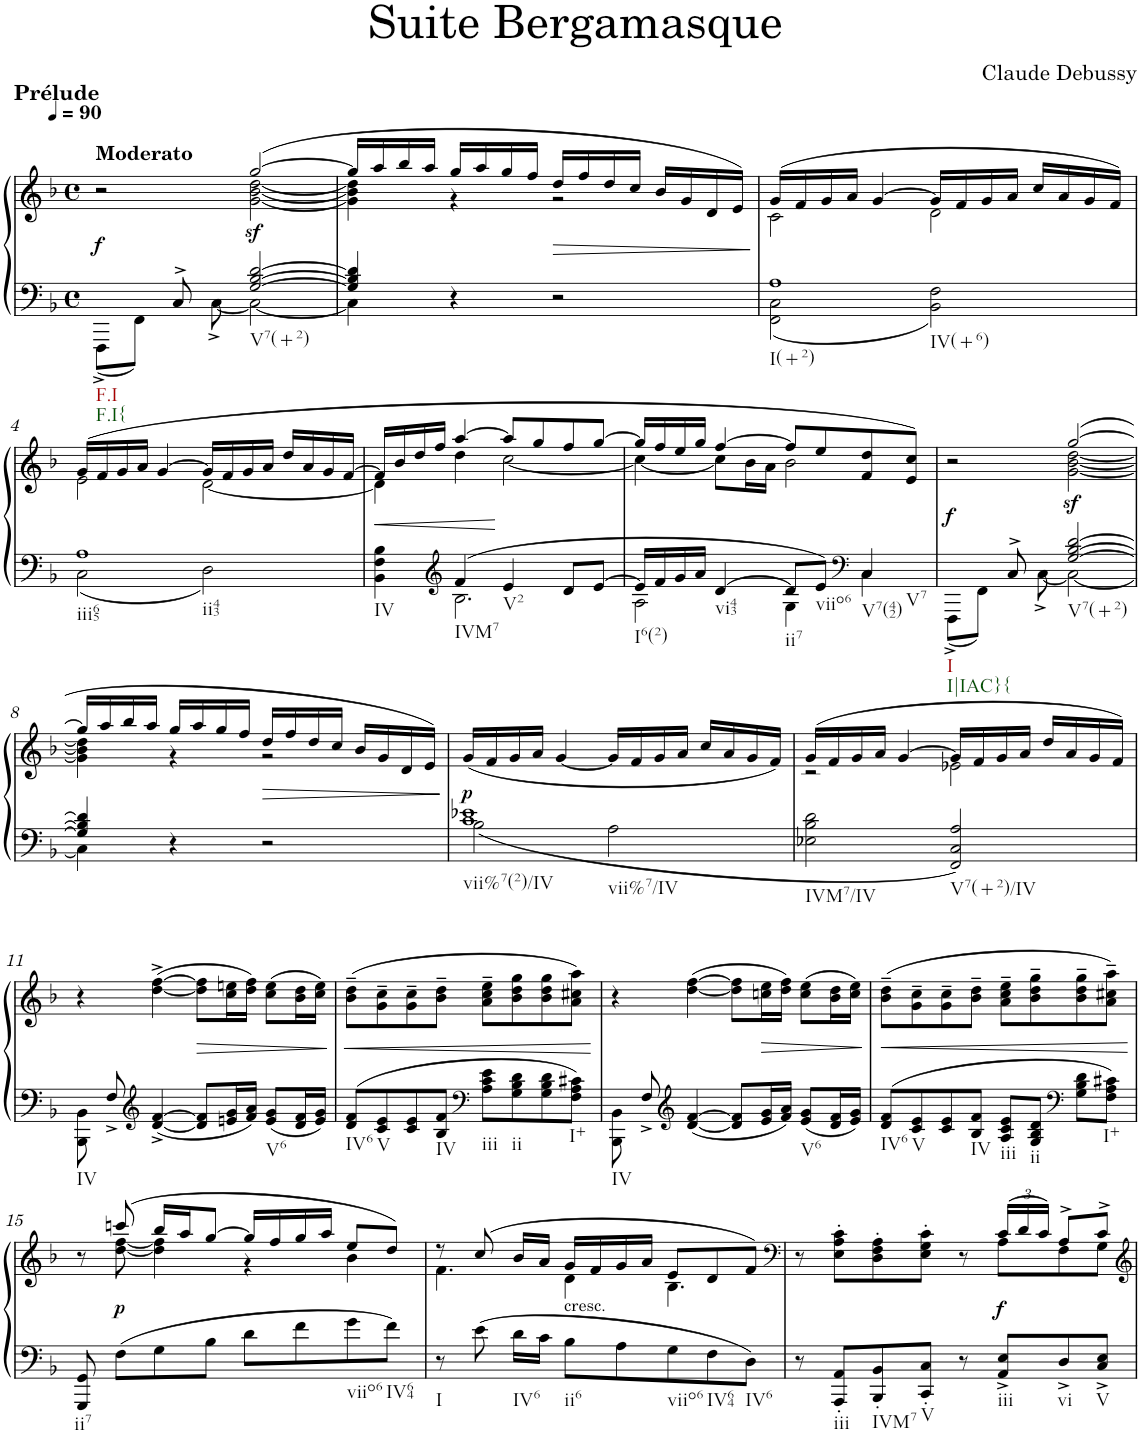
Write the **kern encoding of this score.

**kern	**kern	**dynam
*part1	*part1	*part1
*staff2	*staff1	*staff1/2
*I"Piano	*	*
*I'Pno.	*	*
*clefF4	*clefG2	*
*k[b-]	*k[b-]	*
*M4/4	*M4/4	*
*met(c)	*met(c)	*
*MM90	*MM90	*
=1	=1	=1
*^	*^	*
!	!	!LO:TX:a:B:t=Prélude	!	!
!	!	!LO:TX:a:B:t=Moderato	!	!
!LO:TX:a:B:t=Prélude	!	!	!	!
!LO:TX:b:t=F.I	!	!	!	!
!LO:TX:b:t=F.I{	!	!	!	!
!	!	!	!	!LO:DY:b
2ryy	8FFF^\L	2r	2ryy	f
.	8FF\J	.	.	.
.	8C^/	.	.	.
.	[8C^\	.	.	.
!LO:TX:b:t=V7(+2)	!	!	!	!
!	!	!	!	!LO:DY:b
[2G/ [2B-/ [2d/	2C\_	([2gg/	[2g\ [2b-\ [2dd\	sf
=2	=2	=2	=2	=2
4G/] 4B-/] 4d/]	4C\]	16gg/LL]	4g\] 4b-\] 4dd\]	.
.	.	16aa/	.	.
.	.	16bb-/	.	.
.	.	16aa/JJ	.	.
4r	4ryy	16gg/LL	4r	.
.	.	16aa/	.	.
.	.	16gg/	.	.
.	.	16ff/JJ	.	.
!	!	!	!	!LO:HP:b
2r	2ryy	16dd/LL	2r	>
.	.	16ff/	.	.
.	.	16dd/	.	.
.	.	16cc/JJ	.	.
.	.	16b-/LL	.	.
.	.	16g/	.	.
.	.	16d/	.	.
.	.	16e/JJ)	.	.
*v	*v	*	*	*
*	*v	*v	*
.	.	]
=3	=3	=3
*^	*^	*
!LO:TX:b:t=I(+2)	!	!	!	!
!LO:TX:b:t=IV(+6)	!	!	!	!
1A	2FF\ 2C\	(16g/LL	2c\	.
.	.	16f/	.	.
.	.	16g/	.	.
.	.	16a/JJ	.	.
.	.	[4g/	.	.
.	2BB-\ 2F\	16g/LL]	2d\	.
.	.	16f/	.	.
.	.	16g/	.	.
.	.	16a/JJ	.	.
.	.	16cc/LL	.	.
.	.	16a/	.	.
.	.	16g/	.	.
.	.	16f/JJ)	.	.
!!LO:LB:g=z	!!
=4	=4	=4	=4	=4
!LO:TX:b:t=iii65	!	!	!	!
!LO:TX:b:t=ii43	!	!	!	!
1A	2C\	(16g/LL	2e\	.
.	.	16f/	.	.
.	.	16g/	.	.
.	.	16a/JJ	.	.
.	.	[4g/	.	.
.	2D\	16g/LL]	[2d\	.
.	.	16f/	.	.
.	.	16g/	.	.
.	.	16a/JJ	.	.
.	.	16dd/LL	.	.
.	.	16a/	.	.
.	.	16g/	.	.
.	.	[16f/JJ	.	.
=5	=5	=5	=5	=5
!LO:TX:b:t=IV	!	!	!	!
!	!	!	!	!LO:HP:b
4BB-\ 4F\ 4B-\	4ryy	16f/LL]	4d\]	<
.	.	16b-/	.	.
.	.	16dd/	.	.
.	.	16ff/JJ	.	.
*clefG2	*	*	*	*
!LO:TX:b:t=IVM7	!	!	!	!
4f/	2.B-\	[4aa/	4dd\	.
!LO:TX:b:t=V2	!	!	!	!
4e/	.	8aa/L]	[2cc\	[
.	.	8gg/	.	.
8d/L	.	8ff/	.	.
[8e/J	.	[8gg/J	.	.
=6	=6	=6	=6	=6
!LO:TX:b:t=I6(2)	!	!	!	!
16e/LL]	2A\	16gg/LL]	4cc\_	.
16f/	.	16ff/	.	.
16g/	.	16ee/	.	.
16a/JJ	.	16gg/JJ	.	.
!LO:TX:b:t=vi43	!	!	!	!
[4d/	.	[4ff/	8cc\L]	.
.	.	.	16b-\L	.
.	.	.	16a\JJ	.
!LO:TX:b:t=ii7	!	!	!	!
8d/L]	4G\	8ff/L]	2b-\	.
!LO:TX:b:t=viio6	!	!	!	!
8e/J	.	8ee/	.	.
*clefF4	*	*	*	*
!LO:TX:b:t=V7(42)	!	!	!	!
!LO:TX:b:t=V7	!	!	!	!
4C/	4C\	8f/ 8dd/	.	.
.	.	8e/ 8cc/J)	.	.
=7	=7	=7	=7	=7
!LO:TX:b:t=I	!	!	!	!
!LO:TX:b:t=I|IAC}{	!	!	!	!
!	!	!	!	!LO:DY:b
2ryy	8FFF^\L	2r	2ryy	f
.	8FF\J	.	.	.
.	8C^/	.	.	.
.	[8C^\	.	.	.
!LO:TX:b:t=V7(+2)	!	!	!	!
!	!	!	!	!LO:DY:b
[2G/ [2B-/ [2d/	2C\_	([2gg/	[2g\ [2b-\ [2dd\	sf
!!LO:LB:g=z	!!
=8	=8	=8	=8	=8
4G/] 4B-/] 4d/]	4C\]	16gg/LL]	4g\] 4b-\] 4dd\]	.
.	.	16aa/	.	.
.	.	16bb-/	.	.
.	.	16aa/JJ	.	.
4r	4ryy	16gg/LL	4r	.
.	.	16aa/	.	.
.	.	16gg/	.	.
.	.	16ff/JJ	.	.
!	!	!	!	!LO:HP:b
2r	2ryy	16dd/LL	2r	>
.	.	16ff/	.	.
.	.	16dd/	.	.
.	.	16cc/JJ	.	.
.	.	16b-/LL	.	.
.	.	16g/	.	.
.	.	16d/	.	.
.	.	16e/JJ)	.	.
*v	*v	*	*	*
*	*v	*v	*
.	.	]
=9	=9	=9
*^	*	*
!LO:TX:b:t=vii%7(2)/IV	!	!	!
!LO:TX:b:t=vii%7/IV	!	!	!
!	!	!	!LO:DY:b
1c 1e-X	2B-\	(16g/LL	p
.	.	16f/	.
.	.	16g/	.
.	.	16a/JJ	.
.	.	[4g/	.
.	2A\	16g/LL]	.
.	.	16f/	.
.	.	16g/	.
.	.	16a/JJ	.
.	.	16cc/LL	.
.	.	16a/	.
.	.	16g/	.
.	.	16f/JJ)	.
*v	*v	*	*
=10	=10	=10
*	*^	*
!LO:TX:b:t=IVM7/IV	!	!	!
2E-X\ 2B-\ 2d\	(16g/LL	2r	.
.	16f/	.	.
.	16g/	.	.
.	16a/JJ	.	.
.	[4g/	.	.
!LO:TX:b:t=V7(+2)/IV	!	!	!
2FF/ 2C/ 2A/	16g/LL]	2e-X\	.
.	16f/	.	.
.	16g/	.	.
.	16a/JJ	.	.
.	16dd/LL	.	.
.	16a/	.	.
.	16g/	.	.
.	16f/JJ)	.	.
*	*v	*v	*
!!LO:LB:g=z
=11	=11	=11
!LO:TX:b:t=IV	!	!
8BBB-\ 8BB-\	4r	.
8F^/	.	.
*clefG2	*	*
[4d/^ [4f/^	([4dd\^ [4ff\^	.
!	!	!LO:HP:b
8d/] 8f/]L	8dd\] 8ff\]L	>
16en/ 16g/L	16cc\ 16een\L	.
16f/ 16a/JJ	16dd\ 16ff\JJ)	.
!LO:TX:b:t=V6	!	!
8e/ 8g/L	(8cc\ 8ee\L	.
16d/ 16f/L	16b-\ 16dd\L	.
16e/ 16g/JJ	16cc\ 16ee\JJ)	.
.	.	]
=12	=12	=12
!LO:TX:b:t=IV6	!	!
!	!	!LO:HP:b
8d/ 8f/L	(8b-\~ 8dd\~L	<
!LO:TX:b:t=V	!	!
8c/ 8e/	8g\~ 8cc\~	.
8c/ 8e/	8g\~ 8cc\~	.
!LO:TX:b:t=IV	!	!
8B-/ 8f/J	8b-\~ 8dd\~J	.
*clefF4	*	*
!LO:TX:b:t=iii	!	!
8A\ 8c\ 8e\L	8a\~ 8cc\~ 8ee\~L	.
!LO:TX:b:t=ii	!	!
8G\ 8B-\ 8d\	8b-\ 8dd\ 8gg\	.
8G\ 8B-\ 8d\	8b-\ 8dd\ 8gg\	.
!LO:TX:b:t=I+	!	!
8F\ 8A\ 8c#X\J	8a\ 8cc#X\ 8aa\J)	.
.	.	[
=13	=13	=13
!LO:TX:b:t=IV	!	!
8BBB-\ 8BB-\	4r	.
8F^/	.	.
*clefG2	*	*
[4d/ [4f/	([4dd\ [4ff\	.
8d/] 8f/]L	8dd\] 8ff\]L	.
!	!	!LO:HP:b
16e/ 16g/L	16ccn\ 16ee\L	>
16f/ 16a/JJ	16dd\ 16ff\JJ)	.
!LO:TX:b:t=V6	!	!
8e/ 8g/L	(8cc\ 8ee\L	.
16d/ 16f/L	16b-\ 16dd\L	.
16e/ 16g/JJ	16cc\ 16ee\JJ)	.
.	.	]
=14	=14	=14
!LO:TX:b:t=IV6	!	!
!	!	!LO:HP:b
8d/ 8f/L	(8b-\~ 8dd\~L	<
!LO:TX:b:t=V	!	!
8c/ 8e/	8g\~ 8cc\~	.
8c/ 8e/	8g\~ 8cc\~	.
!LO:TX:b:t=IV	!	!
8B-/ 8f/J	8b-\~ 8dd\~J	.
!LO:TX:b:t=iii	!	!
8A/ 8c/ 8e/L	8a\~ 8cc\~ 8ee\~L	.
!LO:TX:b:t=ii	!	!
8G/ 8B-/ 8d/J	8b-\~ 8dd\~ 8gg\~	.
*clefF4	*	*
8G\ 8B-\ 8d\L	8b-\~ 8dd\~ 8gg\~	.
!LO:TX:b:t=I+	!	!
8F\ 8A\ 8c#X\J	8a\~ 8cc#X\~ 8aa\~J)	.
.	.	[
!!LO:LB:g=z
=15	=15	=15
*	*^	*
!LO:TX:b:t=ii7	!	!	!
8GGG/ 8GG/	8r	8ryy	.
!	!	!	!LO:DY:b
8F\L	(8cccn/	[8dd\ [8ff\	p
8G\	16bb-/LL	4dd\] 4ff\]	.
.	16aa/J	.	.
8B-\J	[8gg/J	.	.
8d\L	16gg/LL]	4r	.
.	16ff/	.	.
8f\	16gg/	.	.
.	16aa/JJ	.	.
!LO:TX:b:t=viio6	!	!	!
8g\	8ee/L	4b-\	.
!LO:TX:b:t=IV64	!	!	!
8f\J	8dd/J)	.	.
=16	=16	=16	=16
!LO:TX:b:t=I	!	!	!
8r	8r	4.f\	.
8e\	(8cc/	.	.
!LO:TX:b:t=IV6	!	!	!
16d\LL	16b-/LL	.	.
16c\JJ	16a/JJ	.	.
!	!LO:TX:b:t=cresc.	!	!
!LO:TX:b:t=ii6	!	!	!
8B-\L	16g/LL	4d\	.
.	16f/	.	.
8A\	16g/	.	.
.	16a/JJ	.	.
!LO:TX:b:t=viio6	!	!	!
8G\	8e/L	4.B-\	.
!LO:TX:b:t=IV64	!	!	!
8F\	8d/	.	.
!LO:TX:b:t=IV6	!	!	!
8D\J	8f/J)	.	.
=17	=17	=17	=17
*	*clefF4	*	*
8r	8r	2ryy	.
!LO:TX:b:t=iii	!	!	!
8AAA/' 8AA/'L	8E\'> 8A\'> 8c\'>L	.	.
!LO:TX:b:t=IVM7	!	!	!
8BBB-/' 8BB-/'	8D\'> 8F\'> 8A\'>	.	.
!LO:TX:b:t=V	!	!	!
8CC/' 8C/'J	8E\'> 8G\'> 8c\'>J	.	.
8r	8r	8ryy	.
*	*Xbrackettup	*	*
!LO:TX:b:t=iii	!	!	!
!	!	!	!LO:DY:b
8AA/^ 8E/^L	(24c/LL	8A\L	f
.	24d/	.	.
.	24c/JJ)	.	.
!LO:TX:b:t=vi	!	!	!
8D^/	8A^/L	8F\	.
!LO:TX:b:t=V	!	!	!
8C/^ 8E/^J	8c^/J	8G\J	.
*	*v	*v	*
=	=	=
*-	*-	*-
